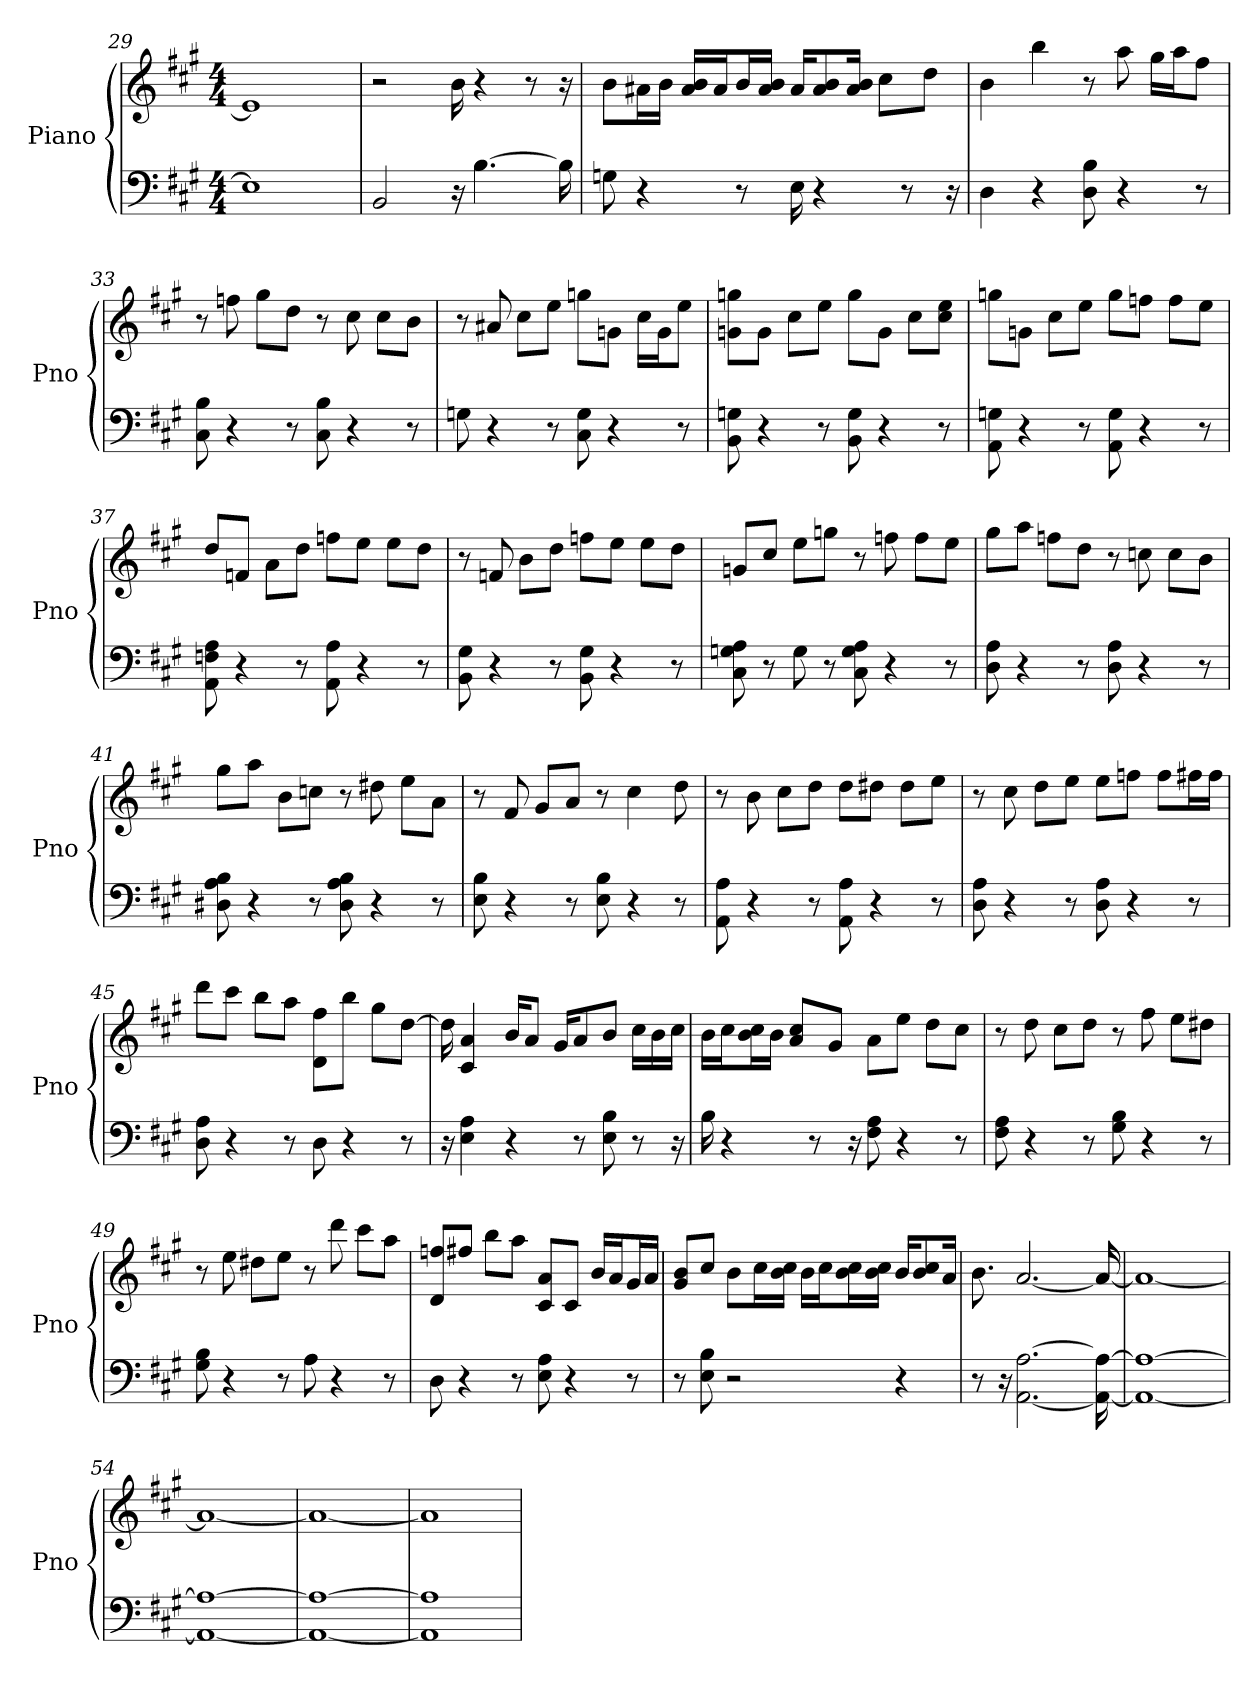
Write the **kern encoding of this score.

**kern	**kern
*part1	*part1
*staff2	*staff1
*I"Piano	*
*I'Pno	*
*clefF4	*clefG2
*k[f#c#g#]	*k[f#c#g#]
*A:	*A:
*M4/4	*M4/4
=29	=29
1E]	1e]
=30	=30
2BB	2r
16r	16b
[4.B	4r
.	8r
16B]	16r
=31	=31
8G	8b\L
4r	16a#\L
.	16b\JJ
.	16a#/ 16b/LL
.	16a#/J
8r	16b/L
.	16a#/ 16b/JJ
16E	16a#/KL
4r	8b/ 8a#/
.	16a#/ 16b/Jk
.	8cc#\L
8r	.
.	8dd\J
16r	.
=32	=32
4D	4b
4r	4bb
8D 8B	8r
4r	8aa
.	16gg#\LL
.	16aa\J
8r	8ff#\J
=33	=33
8B 8C#	8r
4r	8ff
.	8gg#\L
8r	8dd\J
8B 8C#	8r
4r	8cc#
.	8cc#\L
8r	8b\J
=34	=34
8G	8r
4r	8a#
.	8cc#\L
8r	8ee\J
8G 8C#	8gg\L
4r	8g\J
.	16cc#\LL
.	16g\J
8r	8ee\J
=35	=35
8G 8BB	8gg\ 8g\L
4r	8g\J
.	8cc#\L
8r	8ee\J
8G 8BB	8gg\L
4r	8g\J
.	8cc#\L
8r	8ee\ 8cc#\J
=36	=36
8AA 8G	8gg\L
4r	8g\J
.	8cc#\L
8r	8ee\J
8AA 8G	8gg\L
4r	8ff\J
.	8ff\L
8r	8ee\J
=37	=37
8A 8F 8AA	8dd/L
4r	8f/J
.	8a\L
8r	8dd\J
8A 8AA	8ff\L
4r	8ee\J
.	8ee\L
8r	8dd\J
=38	=38
8BB 8G#	8r
4r	8f
.	8b\L
8r	8dd\J
8G# 8BB	8ff\L
4r	8ee\J
.	8ee\L
8r	8dd\J
=39	=39
8G 8A 8C#	8g/L
8r	8cc#/J
8G	8ee\L
8r	8gg\J
8G 8A 8C#	8r
4r	8ff
.	8ff\L
8r	8ee\J
=40	=40
8D 8A	8gg#\L
4r	8aa\J
.	8ff\L
8r	8dd\J
8A 8D	8r
4r	8cc
.	8cc\L
8r	8b\J
=41	=41
8A 8D# 8B	8gg#\L
4r	8aa\J
.	8b\L
8r	8cc\J
8A 8D# 8B	8r
4r	8dd#
.	8ee\L
8r	8a\J
=42	=42
8E 8B	8r
4r	8f#
.	8g#/L
8r	8a/J
8E 8B	8r
4r	4cc#
8r	8dd
=43	=43
8AA 8A	8r
4r	8b
.	8cc#\L
8r	8dd\J
8A 8AA	8dd\L
4r	8dd#\J
.	8dd#\L
8r	8ee\J
=44	=44
8A 8D	8r
4r	8cc#
.	8dd\L
8r	8ee\J
8A 8D	8ee\L
4r	8ff\J
.	8ff\L
8r	16ff#\L
.	16ff#\JJ
=45	=45
8A 8D	8ddd\L
4r	8ccc#\J
.	8bb\L
8r	8aa\J
8D	8ff#\ 8d\L
4r	8bb\J
.	8gg#\L
8r	[8dd\J
=46	=46
16r	16dd]
4A 4E	4a 4c#
4r	16b/KL
.	8a/J
.	16g#/KL
8r	8a/
8B 8E	8b/J
8r	16cc#\LL
.	16b\
16r	16cc#\JJ
=47	=47
16B	16b\LL
4r	16cc#\J
.	16b\ 16cc#\L
.	16b\JJ
.	8cc#/ 8a/L
8r	.
.	8g#/J
16r	.
8F# 8A	8a\L
4r	8ee\J
.	8dd\L
8r	8cc#\J
=48	=48
8F# 8A	8r
4r	8dd
.	8cc#\L
8r	8dd\J
8B 8G#	8r
4r	8ff#
.	8ee\L
8r	8dd#\J
=49	=49
8B 8G#	8r
4r	8ee
.	8dd#\L
8r	8ee\J
8A	8r
4r	8ddd
.	8ccc#\L
8r	8aa\J
=50	=50
8D	8d/ 8ff/L
4r	8ff#/J
.	8bb\L
8r	8aa\J
8E 8A	8a/ 8c#/L
4r	8c#/J
.	16b/LL
.	16a/J
8r	16g#/L
.	16a/JJ
=51	=51
8r	8g#/ 8b/L
8E 8B	8cc#/J
2r	8b\L
.	16cc#\L
.	16b\ 16cc#\JJ
.	16b\LL
.	16cc#\J
.	16b\ 16cc#\L
.	16b\ 16cc#\JJ
4r	16b/KL
.	8cc#/ 8b/
.	16a/Jk
=52	=52
8r	8.b
16r	.
[2.AA [2.A	[2.a
16AA_ 16A_	16a_
=53	=53
1AA_ 1A_	1a_
=54	=54
1AA_ 1A_	1a_
=55	=55
1AA_ 1A_	1a_
=56	=56
1AA] 1A]	1a]
=	=
*-	*-
